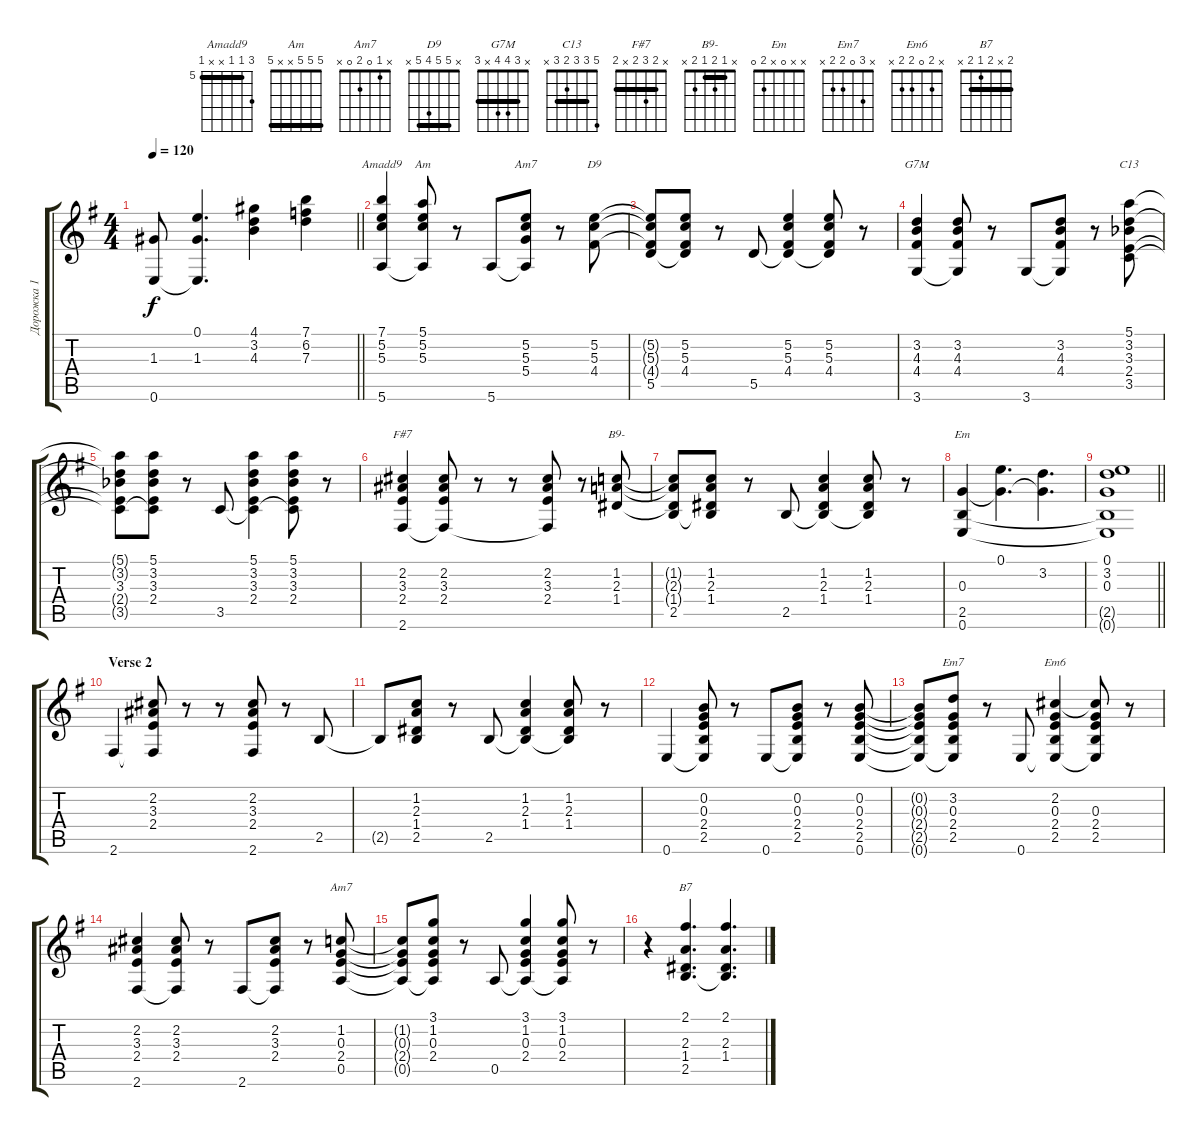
\track ("Дорожка 1" "Дорожка 1") {instrument acousticguitarsteel}
\staff {score tabs}
\tuning (E4 B3 G3 D3 A2 E2) {hide}
\chord ("Amadd9" 7 5 5 x x 5) {firstfret 5 barre 5}
\chord ("Am" 5 5 5 x x 5) {barre 5}
\chord ("Am7" x 5 5 5 x 5) {barre 5}
\chord ("D9" x 5 5 4 5 x) {barre 5}
\chord ("G7M" x 3 4 4 x 3) {barre 3}
\chord ("C13" 5 3 3 2 3 x) {barre 3}
\chord ("F#7" x 2 3 2 x 2) {barre 2}
\chord ("B9-" x 1 2 1 2 x) {barre 1}
\chord ("Em" x x 0 x 2 0)
\chord ("Em7" x 3 0 2 2 x)
\chord ("Em6" x 2 0 2 2 x)
\chord ("Am7" x 1 0 2 0 x)
\chord ("B7" 2 x 2 1 2 x) {barre 2}
\ts (4 4)
\tempo 120
\clef g2
\barLineRight lightlight
\ks g
(1.3{t} 0.6).8{dy f} (0.1 1.3 0.6{t}).4{d} (4.1 3.2 4.3).4 (7.1 6.2 7.3).4 |
(7.1 5.2 5.3 5.6).4{ch "Amadd9"} (5.1 5.2 5.3 5.6{t}).8{ch "Am"} r.8 5.6.8 (5.2 5.3 5.4 5.6{t}).8{ch "Am7"} r.8 (5.2 5.3 4.4).8{ch "D9"} |
(5.2{t} 5.3{t} 4.4{t} 5.5).8 (5.2 5.3 4.4 5.5{t}).8 r.8 5.5.8 (5.2 5.3 4.4 5.5{t}).4 (5.2 5.3 4.4 5.5{t}).8 r.8 |
(3.2 4.3 4.4 3.6).4{ch "G7M"} (3.2 4.3 4.4 3.6{t}).8 r.8 3.6.8 (3.2 4.3 4.4 3.6{t}).8 r.8 (5.1 3.2 3.3{acc b} 2.4 3.5).8{ch "C13"} |
(5.1{t} 3.2{t} 3.3{acc b} 2.4{t} 3.5{t}).8 (5.1 3.2 3.3{acc b} 2.4 3.5{t}).8 r.8 3.5.8 (5.1 3.2 3.3{acc b} 2.4 3.5{t}).4 (5.1 3.2 3.3{acc b} 2.4 3.5{t}).8 r.8 |
(2.2 3.3 2.4 2.6).4{ch "F#7"} (2.2 3.3 2.4 2.6{t}).8 r.8 r.8 (2.2 3.3 2.4 2.6{t}).8 r.8 (1.2 2.3 1.4).8{ch "B9-"} |
(1.2{t} 2.3{t} 1.4{t} 2.5).8 (1.2 2.3 1.4 2.5{t}).8 r.8 2.5.8 (1.2 2.3 1.4 2.5{t}).4 (1.2 2.3 1.4 2.5{t}).8 r.8 |
(0.3 2.5 0.6).4{ch "Em"} (0.1 0.3{t}).4{d} (3.2 0.3{t}).4{d} |
\barLineRight lightlight
(0.1 3.2 0.3 2.5{t} 0.6{t}).1 |
\section ("" "Verse 2")
2.6.4 (2.2 3.3 2.4 2.6{t}).8 r.8 r.8 (2.2 3.3 2.4 2.6).8 r.8 2.5.8 |
2.5{t}.8 (1.2 2.3 1.4 2.5).8 r.8 2.5.8 (1.2 2.3 1.4 2.5{t}).4 (1.2 2.3 1.4 2.5{t}).8 r.8 |
0.6.4 (0.2 0.3 2.4 2.5 0.6{t}).8 r.8 0.6.8 (0.2 0.3 2.4 2.5 0.6{t}).8 r.8 (0.2 0.3 2.4 2.5 0.6).8 |
(0.2{t} 0.3{t} 2.4{t} 2.5{t} 0.6{t}).8 (3.2 0.3 2.4 2.5 0.6{t}).8{ch "Em7"} r.8 0.6.8 (2.2 0.3 2.4 2.5 0.6{t}).4{ch "Em6"} (2.2{t} 0.3 2.4 2.5 0.6{t}).8 r.8 |
(2.2 3.3 2.4 2.6).4 (2.2 3.3 2.4 2.6{t}).8 r.8 2.6.8 (2.2 3.3 2.4 2.6{t}).8 r.8 (1.2 0.3 2.4 0.5).8{ch "Am7"} |
(1.2{t} 0.3{t} 2.4{t} 0.5{t}).8 (3.1 1.2 0.3 2.4 0.5{t}).8 r.8 0.5.8 (3.1 1.2 0.3 2.4 0.5{t}).4 (3.1 1.2 0.3 2.4 0.5{t}).8 r.8 |
r.4 (2.1 2.3 1.4 2.5).4{d ch "B7"} (2.1 2.3 1.4 2.5{t}).4{d}
